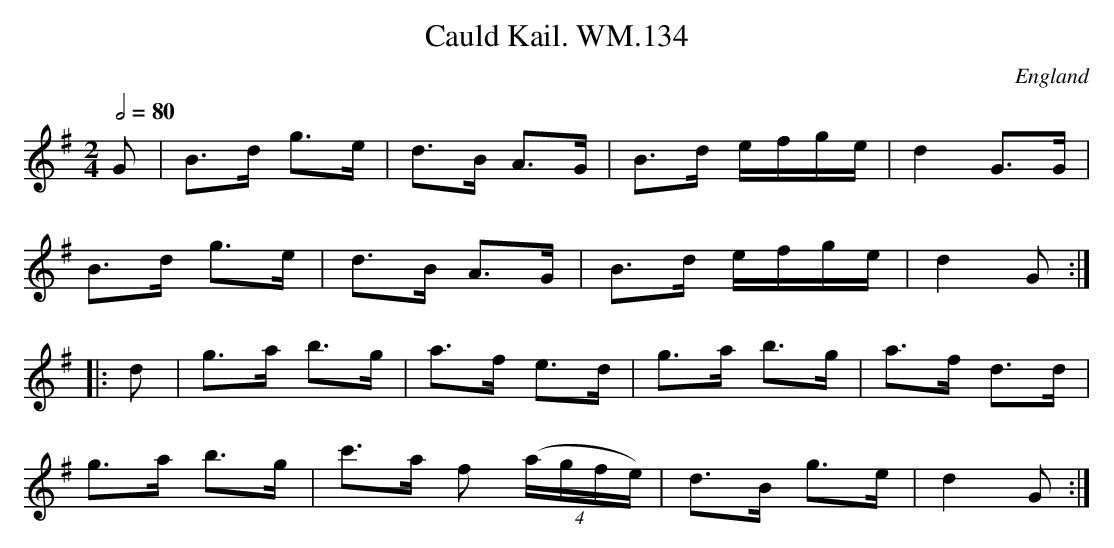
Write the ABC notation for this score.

X:1
T:Cauld Kail. WM.134
M:2/4
L:1/8
Q:1/2=80
O:England
K:G major
G|B>d g>e|d>B A>G|B>d e/f/g/e/|d2G>G|!
B>d g>e|d>B A>G|B>d e/f/g/e/|d2G:|!
|:d|g>a b>g|a>f e>d|g>a b>g|a>f d>d|!
g>a b>g|c'>a f ((4a/g/f/e/)|d>B g>e|d2G:|
